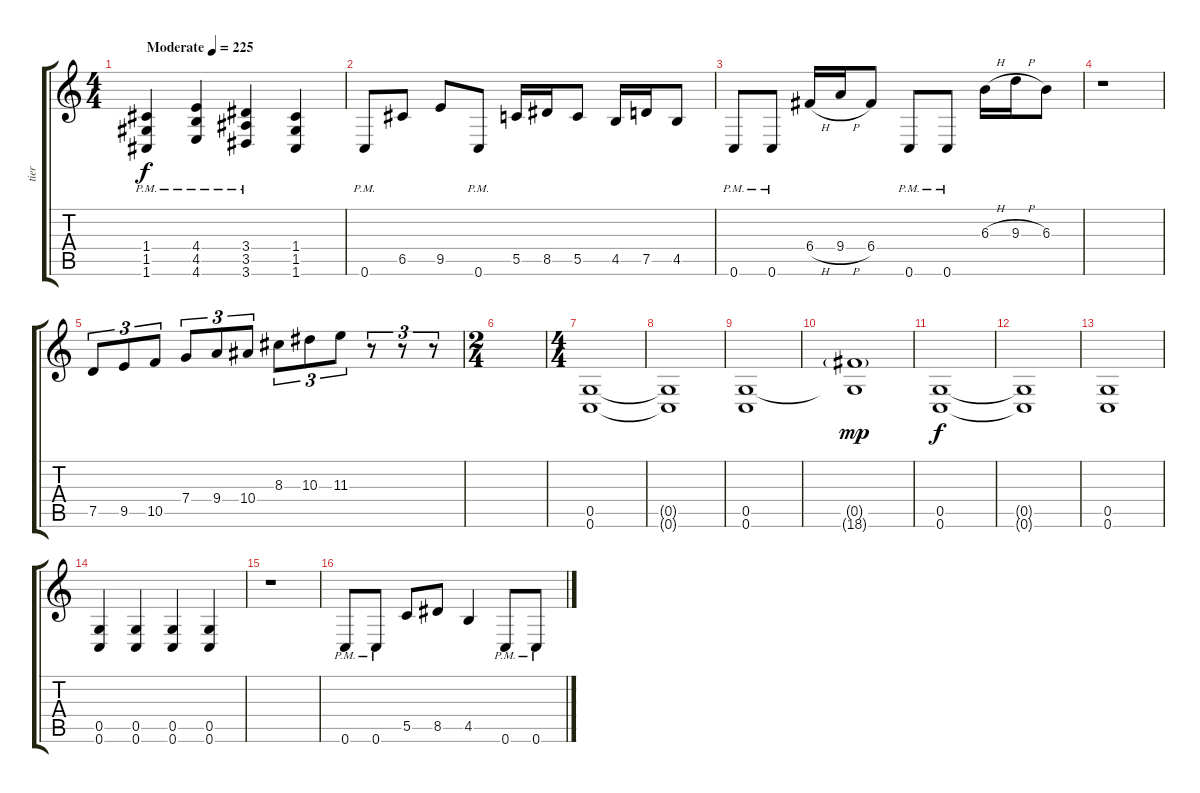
\track ("tier" "tier") {mute instrument distortionguitar}
\staff {score tabs}
\tuning (D4 A3 F3 C3 G2 C2) {hide}
\ts (4 4)
\tempo (225 "Moderate")
\clef g2
\ks c
(1.4{pm} 1.5{pm} 1.6{pm}).4{dy f instrument distortionguitar} (4.4{pm} 4.5{pm} 4.6{pm}).4 (3.4{pm} 3.5{pm} 3.6{pm}).4 (1.4 1.5 1.6).4 |
0.6{pm}.8 6.5.8 9.5.8 0.6{pm}.8 5.5.16 8.5.16 5.5.8 4.5.16 7.5.16 4.5.8 |
0.6{pm}.8 0.6{pm}.8 6.4{h}.16 9.4{h}.16 6.4.8 0.6{pm}.8 0.6{pm}.8 6.3{h}.16 9.3{h}.16 6.3.8 |
r.1 |
7.5.8{tu (3 2)} 9.5.8{tu (3 2)} 10.5.8{tu (3 2)} 7.4.8{tu (3 2)} 9.4.8{tu (3 2)} 10.4.8{tu (3 2)} 8.3.8{tu (3 2)} 10.3.8{tu (3 2)} 11.3.8{tu (3 2)} r.8{tu (3 2)} r.8{tu (3 2)} r.8{tu (3 2)} |
\ts (2 4)
|
\ts (4 4)
(0.5 0.6).1 |
(0.5{t} 0.6{t}).1 |
(0.5 0.6).1 |
(0.5{t} 18.6{g}).1{dy mp} |
(0.5 0.6).1{dy f} |
(0.5{t} 0.6{t}).1 |
(0.5 0.6).1 |
(0.5 0.6).4 (0.5 0.6).4 (0.5 0.6).4 (0.5 0.6).4 |
r.1 |
0.6{pm}.8 0.6{pm}.8 5.5.8 8.5.8 4.5.4 0.6{pm}.8 0.6{pm}.8
